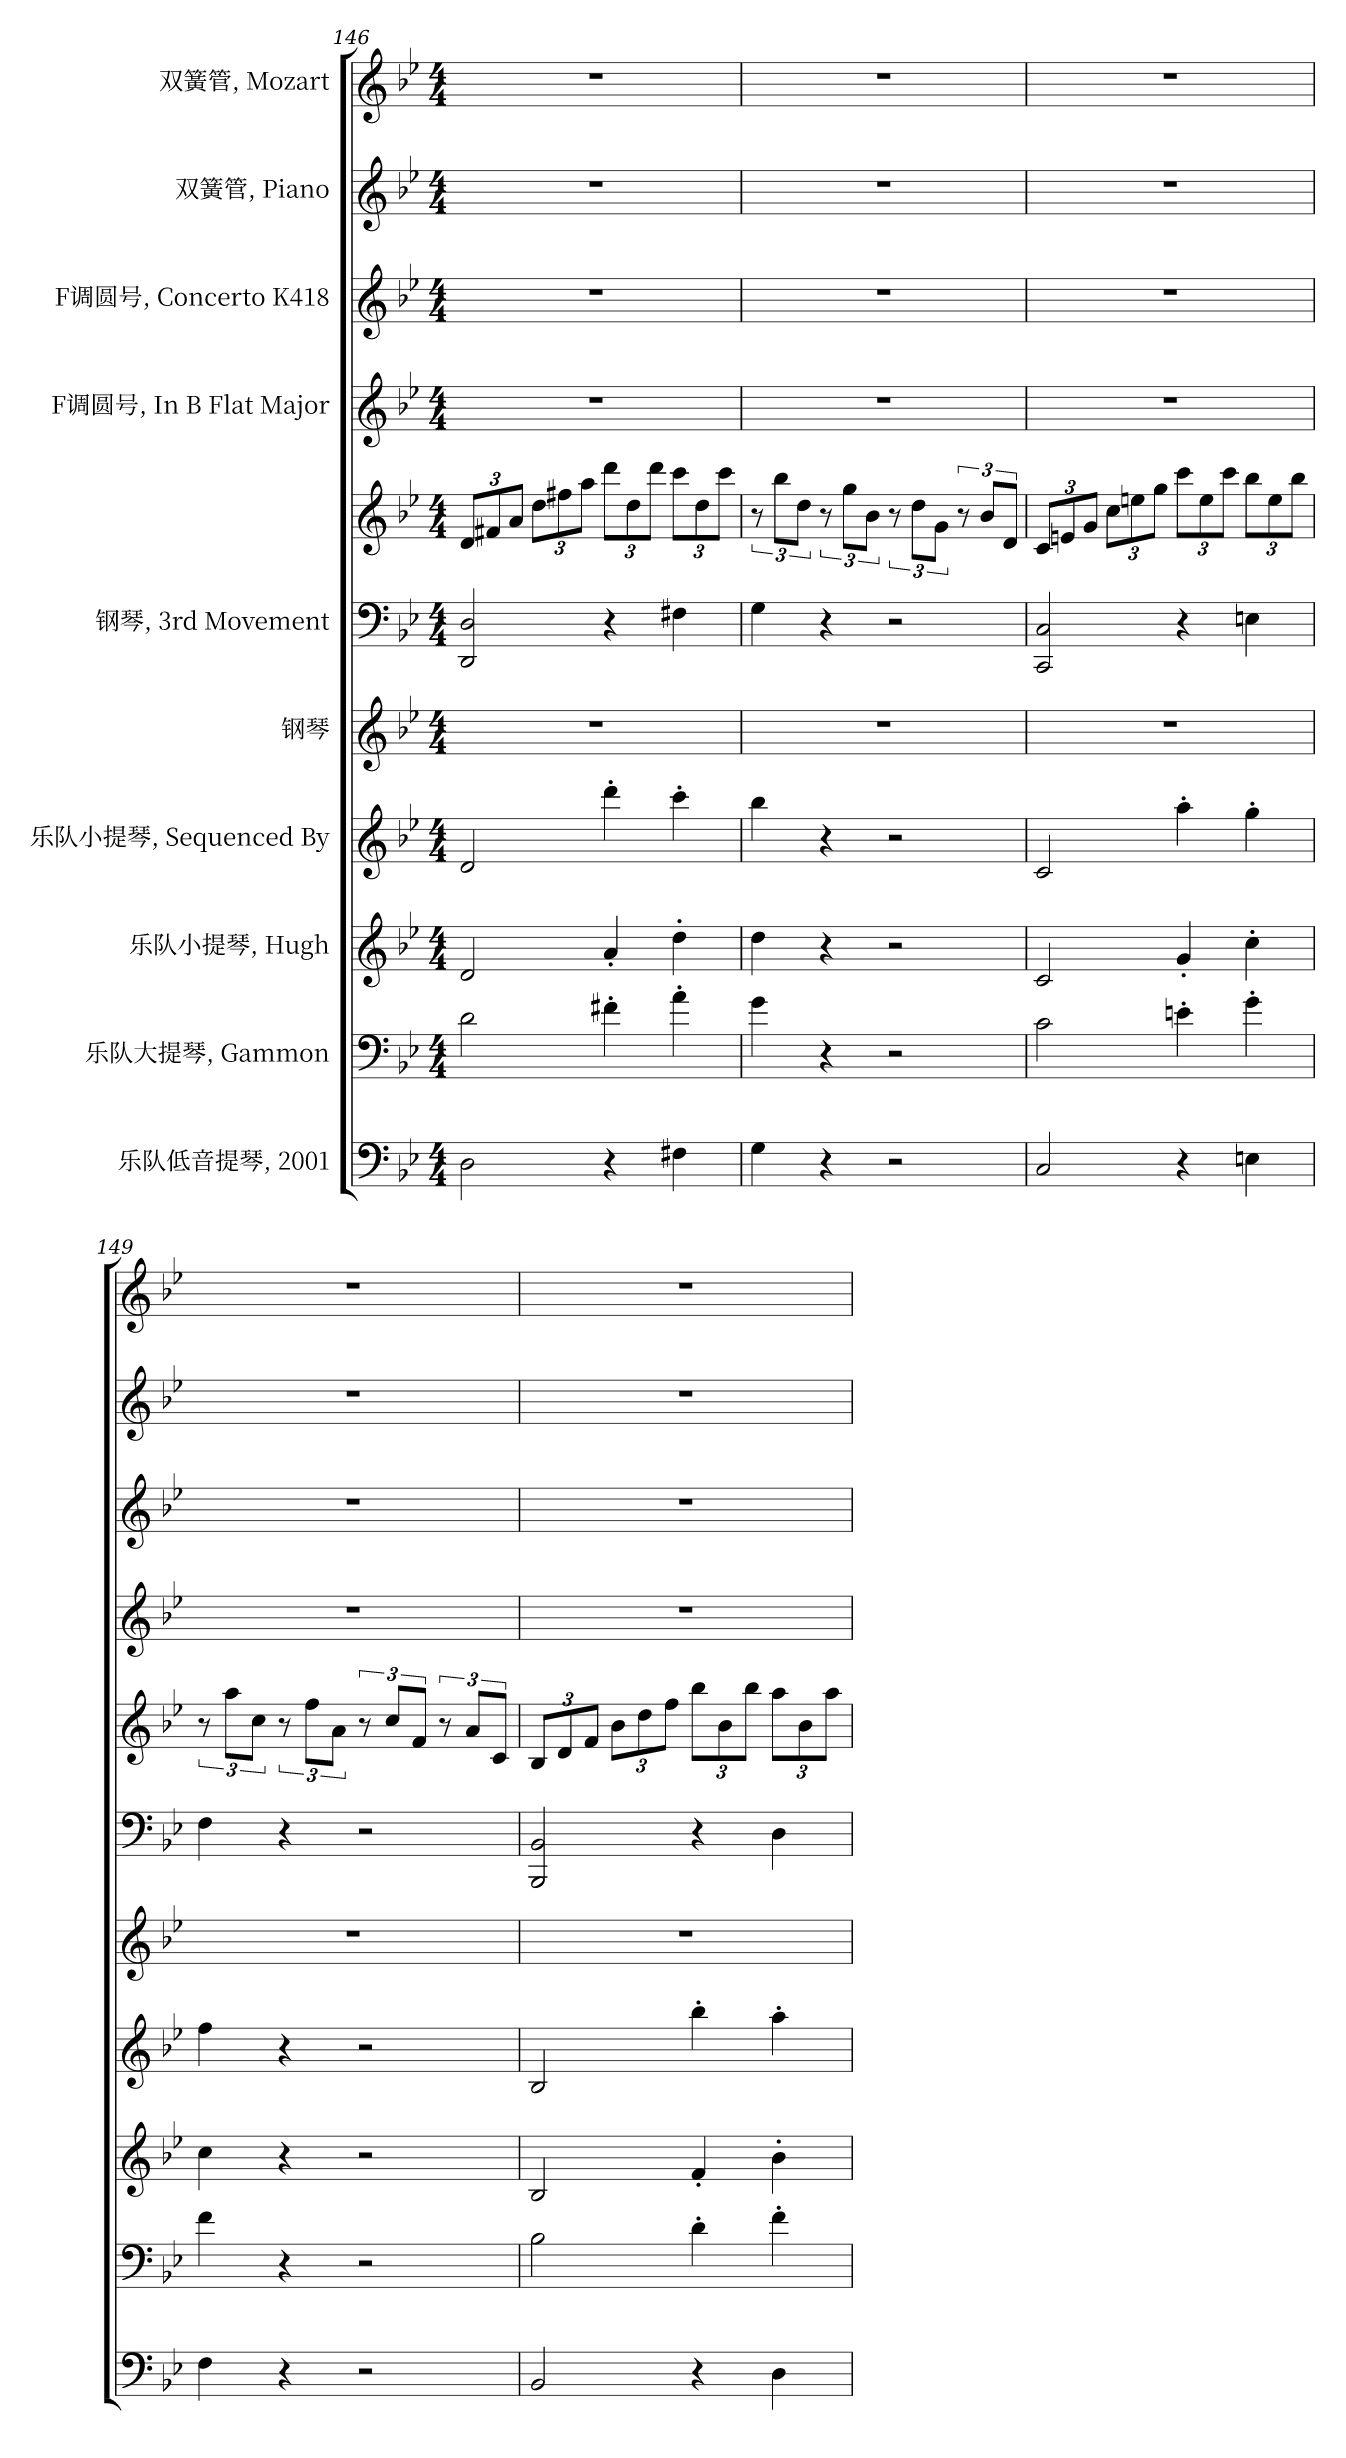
**kern	**kern	**kern	**kern	**kern	**kern	**kern	**kern	**kern	**kern	**kern
*part10	*part9	*part8	*part7	*part6	*part5	*part5	*part4	*part3	*part2	*part1
*staff11	*staff10	*staff9	*staff8	*staff7	*staff6	*staff5	*staff4	*staff3	*staff2	*staff1
*I"乐队低音提琴, 2001	*I"乐队大提琴, Gammon	*I"乐队小提琴,  Hugh	*I"乐队小提琴, Sequenced By	*I"钢琴	*I"钢琴, 3rd Movement	*	*I"F调圆号, In B Flat Major	*I"F调圆号, Concerto K418	*I"双簧管,  Piano	*I"双簧管,  Mozart
*clefF4	*clefF4	*clefG2	*clefG2	*clefG2	*clefF4	*clefG2	*clefG2	*clefG2	*clefG2	*clefG2
*ITrd7c12	*	*	*	*	*	*	*ITrd4c7	*ITrd4c7	*	*
*k[b-e-]	*k[b-e-]	*k[b-e-]	*k[b-e-]	*k[b-e-]	*k[b-e-]	*k[b-e-]	*k[b-e-a-]	*k[b-e-a-]	*k[b-e-]	*k[b-e-]
*M4/4	*M4/4	*M4/4	*M4/4	*M4/4	*M4/4	*M4/4	*M4/4	*M4/4	*M4/4	*M4/4
*	*	*	*	*	*	*Xbrackettup	*	*	*	*
=146	=146	=146	=146	=146	=146	=146	=146	=146	=146	=146
2DD\	2d\	2d/	2d/	1r	2DD/ 2D/	12d/L	1r	1r	1r	1r
.	.	.	.	.	.	12f#X/	.	.	.	.
.	.	.	.	.	.	12a/J	.	.	.	.
.	.	.	.	.	.	12dd\L	.	.	.	.
.	.	.	.	.	.	12ff#X\	.	.	.	.
.	.	.	.	.	.	12aa\J	.	.	.	.
4r	4f#X'\	4a'/	4ddd'\	.	4r	12ddd\L	.	.	.	.
.	.	.	.	.	.	12dd\	.	.	.	.
.	.	.	.	.	.	12ddd\J	.	.	.	.
4FF#X\	4a'\	4dd'\	4ccc'\	.	4F#X\	12ccc\L	.	.	.	.
.	.	.	.	.	.	12dd\	.	.	.	.
.	.	.	.	.	.	12ccc\J	.	.	.	.
=147	=147	=147	=147	=147	=147	=147	=147	=147	=147	=147
*	*	*	*	*	*	*brackettup	*	*	*	*
4GG\	4g\	4dd\	4bb-\	1r	4G\	12r	1r	1r	1r	1r
.	.	.	.	.	.	12bb-\L	.	.	.	.
.	.	.	.	.	.	12dd\J	.	.	.	.
4r	4r	4r	4r	.	4r	12r	.	.	.	.
.	.	.	.	.	.	12gg\L	.	.	.	.
.	.	.	.	.	.	12b-\J	.	.	.	.
2r	2r	2r	2r	.	2r	12r	.	.	.	.
.	.	.	.	.	.	12dd\L	.	.	.	.
.	.	.	.	.	.	12g\J	.	.	.	.
.	.	.	.	.	.	12r	.	.	.	.
.	.	.	.	.	.	12b-/L	.	.	.	.
.	.	.	.	.	.	12d/J	.	.	.	.
!!LO:PB:g=z
=148	=148	=148	=148	=148	=148	=148	=148	=148	=148	=148
*	*	*	*	*	*	*Xbrackettup	*	*	*	*
2CC/	2c\	2c/	2c/	1r	2CC/ 2C/	12c/L	1r	1r	1r	1r
.	.	.	.	.	.	12en/	.	.	.	.
.	.	.	.	.	.	12g/J	.	.	.	.
.	.	.	.	.	.	12cc\L	.	.	.	.
.	.	.	.	.	.	12een\	.	.	.	.
.	.	.	.	.	.	12gg\J	.	.	.	.
4r	4en'\	4g'/	4aa'\	.	4r	12ccc\L	.	.	.	.
.	.	.	.	.	.	12ee\	.	.	.	.
.	.	.	.	.	.	12ccc\J	.	.	.	.
4EEn\	4g'\	4cc'\	4gg'\	.	4En\	12bb-\L	.	.	.	.
.	.	.	.	.	.	12ee\	.	.	.	.
.	.	.	.	.	.	12bb-\J	.	.	.	.
=149	=149	=149	=149	=149	=149	=149	=149	=149	=149	=149
*	*	*	*	*	*	*brackettup	*	*	*	*
4FF\	4f\	4cc\	4ff\	1r	4F\	12r	1r	1r	1r	1r
.	.	.	.	.	.	12aa\L	.	.	.	.
.	.	.	.	.	.	12cc\J	.	.	.	.
4r	4r	4r	4r	.	4r	12r	.	.	.	.
.	.	.	.	.	.	12ff\L	.	.	.	.
.	.	.	.	.	.	12a\J	.	.	.	.
2r	2r	2r	2r	.	2r	12r	.	.	.	.
.	.	.	.	.	.	12cc/L	.	.	.	.
.	.	.	.	.	.	12f/J	.	.	.	.
.	.	.	.	.	.	12r	.	.	.	.
.	.	.	.	.	.	12a/L	.	.	.	.
.	.	.	.	.	.	12c/J	.	.	.	.
=150	=150	=150	=150	=150	=150	=150	=150	=150	=150	=150
*	*	*	*	*	*	*Xbrackettup	*	*	*	*
2BBB-/	2B-\	2B-/	2B-/	1r	2BBB-/ 2BB-/	12B-/L	1r	1r	1r	1r
.	.	.	.	.	.	12d/	.	.	.	.
.	.	.	.	.	.	12f/J	.	.	.	.
.	.	.	.	.	.	12b-\L	.	.	.	.
.	.	.	.	.	.	12dd\	.	.	.	.
.	.	.	.	.	.	12ff\J	.	.	.	.
4r	4d'\	4f'/	4bb-'\	.	4r	12bb-\L	.	.	.	.
.	.	.	.	.	.	12b-\	.	.	.	.
.	.	.	.	.	.	12bb-\J	.	.	.	.
4DD\	4f'\	4b-'\	4aa'\	.	4D\	12aa\L	.	.	.	.
.	.	.	.	.	.	12b-\	.	.	.	.
.	.	.	.	.	.	12aa\J	.	.	.	.
=	=	=	=	=	=	=	=	=	=	=
*-	*-	*-	*-	*-	*-	*-	*-	*-	*-	*-
